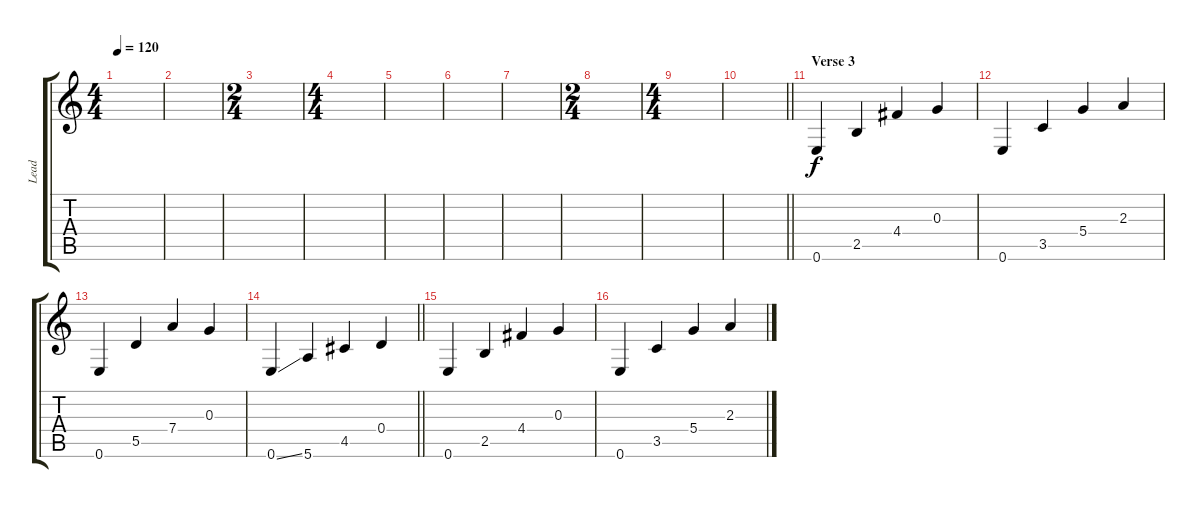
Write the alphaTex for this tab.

\track ("Lead" "Lead") {instrument electricguitarjazz}
\staff {score tabs}
\tuning (E4 B3 G3 D3 A2 E2) {hide}
\ts (4 4)
\tempo 120
\clef g2
\ks c
|
|
\ts (2 4)
|
\ts (4 4)
|
|
|
|
\ts (2 4)
|
\ts (4 4)
|
\barLineRight lightlight
|
\section ("" "Verse 3")
0.6.4 2.5.4 4.4.4 0.3.4 |
0.6.4 3.5.4 5.4.4 2.3.4 |
0.6.4 5.5.4 7.4.4 0.3.4 |
\barLineRight lightlight
0.6{ss}.4 5.6.4 4.5.4 0.4.4 |
0.6.4 2.5.4 4.4.4 0.3.4 |
0.6.4 3.5.4 5.4.4 2.3.4
